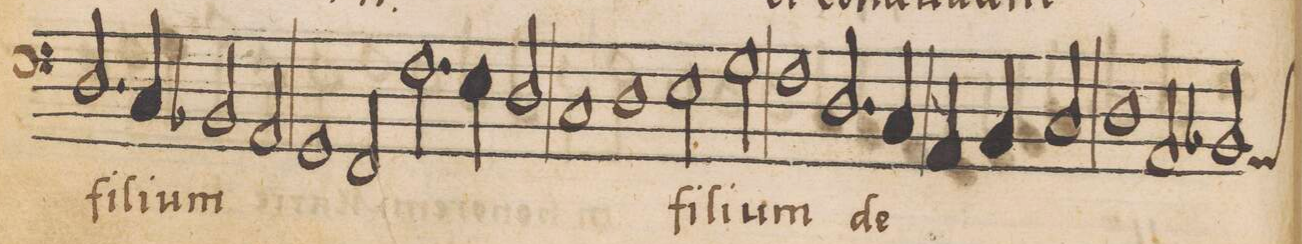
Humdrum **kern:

**kern	**text	**text
*I"BASSVS	*	*
*clefF4	*	*
*k[]	*	*
*met(C|)	*	*
*M2/1	*	*
2.D/	fi-	.
4C/	-li-	.
2BB-X/	-um	.
2AA/	.	.
=53-	=53-	=53-
1GG	.	.
2FF/	.	.
2.F\	.	.
=54-	=54-	=54-
4E\	.	.
2D/	.	.
1C	.	.
=55-	=55-	=55-
1D	.	.
2E\	fi-	.
2G\	-li-	.
=56-	=56-	=56-
1F	-um	.
2.D/	de-	.
4C/	.	.
=57-	=57-	=57-
4AA/	.	.
4BBny/	.	.
2C/	.	.
1D	.	.
=58-	=58-	=58-
2AA/	.	.
*custos:AA	*	*
2BB-X/	.	.
*-	*-	*-
